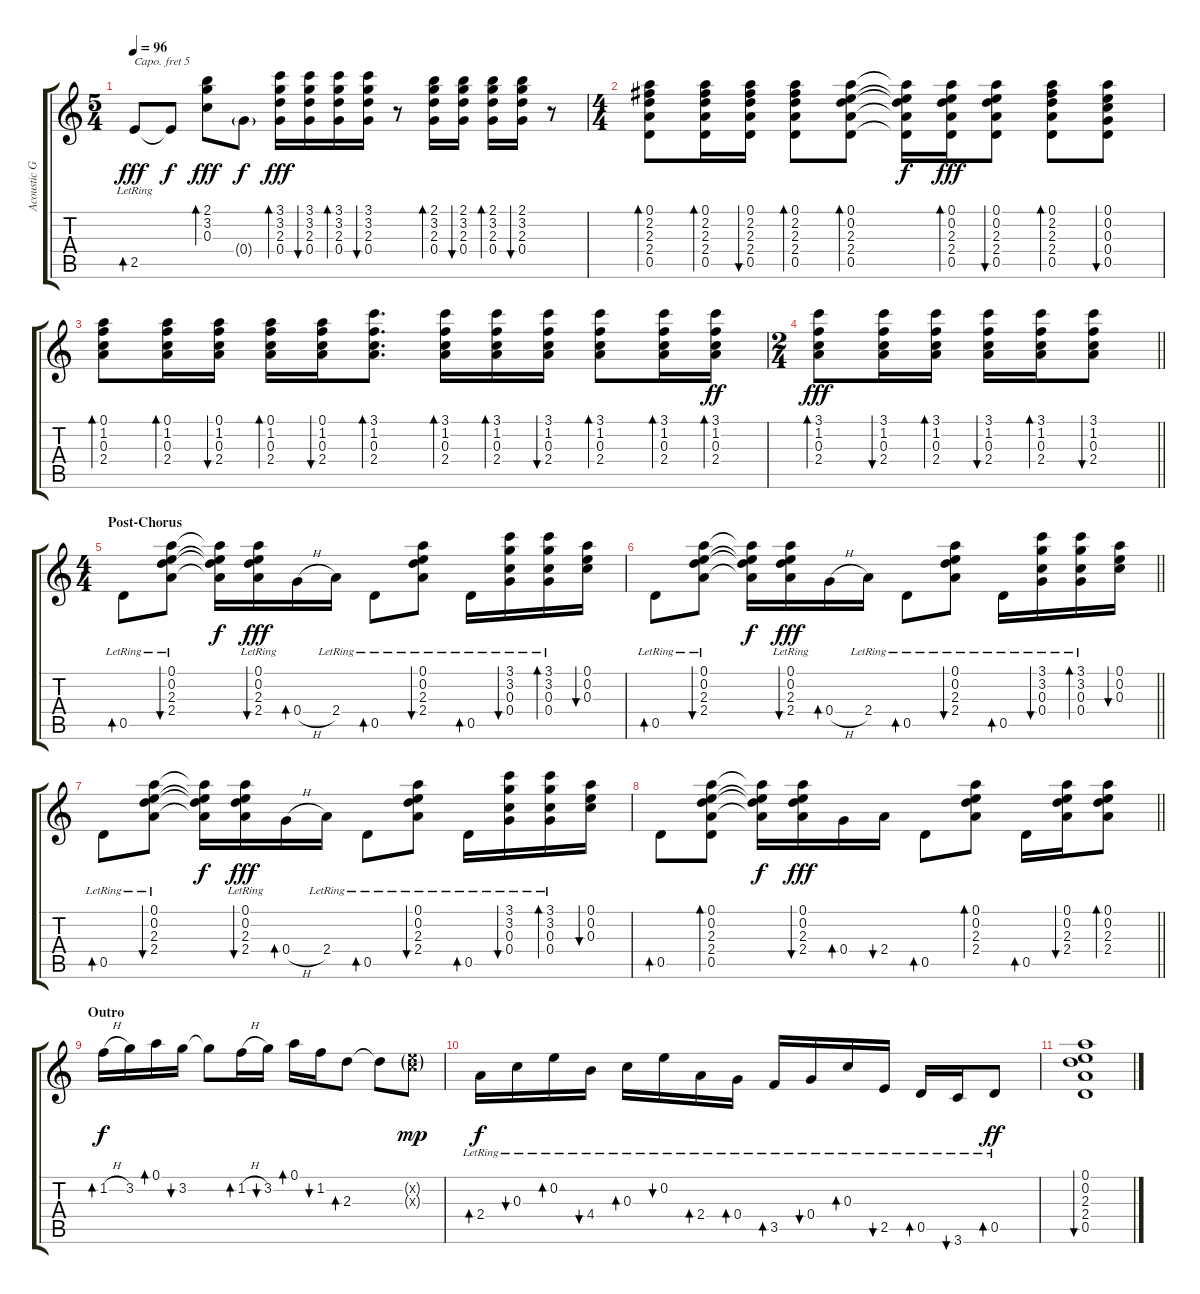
\track ("Acoustic Guitar" "Acoustic G") {instrument acousticguitarsteel}
\staff {score tabs}
\capo 5
\tuning (E4 B3 G3 D3 A2 E2) {hide}
\ts (5 4)
\tempo 96
\clef g2
\ks c
2.5{lr}.8{bd 30 dy fff} 2.5{t}.8{dy f} (2.1 3.2 0.3).8{bd 30 dy fff} 0.4{g}.8{dy f} (3.1 3.2 2.3 0.4).16{bd 30 dy fff} (3.1 3.2 2.3 0.4).16{bu 30} (3.1 3.2 2.3 0.4).16{bd 30} (3.1 3.2 2.3 0.4).16{bu 30} r.8 (2.1 3.2 2.3 0.4).16{bd 30} (2.1 3.2 2.3 0.4).16{bu 30} (2.1 3.2 2.3 0.4).16{bd 30} (2.1 3.2 2.3 0.4).16{bu 30} r.8 |
\ts (4 4)
(0.1 2.2 2.3 2.4 0.5).8{bd 30} (0.1 2.2 2.3 2.4 0.5).16{bd 30} (0.1 2.2 2.3 2.4 0.5).16{bu 30} (0.1 2.2 2.3 2.4 0.5).8{bd 30} (0.1 0.2 2.3 2.4 0.5).8{bd 30} (0.1{t} 0.2{t} 2.3{t} 2.4{t} 0.5{t}).16{dy f} (0.1 0.2 2.3 2.4 0.5).16{bd 30 dy fff} (0.1 0.2 2.3 2.4 0.5).8{bu 30} (0.1 2.2 2.3 2.4 0.5).8{bd 30} (0.1 0.2 0.3 0.4 0.5).8{bu 30} |
(0.1 1.2 0.3 2.4).8{bd 30} (0.1 1.2 0.3 2.4).16{bd 30} (0.1 1.2 0.3 2.4).16{bu 30} (0.1 1.2 0.3 2.4).16{bd 30} (0.1 1.2 0.3 2.4).16{bu 30} (3.1 1.2 0.3 2.4).8{d bd 30} (3.1 1.2 0.3 2.4).16{bd 30} (3.1 1.2 0.3 2.4).16{bd 30} (3.1 1.2 0.3 2.4).16{bu 30} (3.1 1.2 0.3 2.4).8{bd 30} (3.1 1.2 0.3 2.4).16{bd 30} (3.1 1.2 0.3 2.4).16{bd 30 dy ff} |
\ts (2 4)
\barLineRight lightlight
(3.1 1.2 0.3 2.4).8{bd 30 dy fff} (3.1 1.2 0.3 2.4).16{bu 30} (3.1 1.2 0.3 2.4).16{bd 30} (3.1 1.2 0.3 2.4).16{bu 30} (3.1 1.2 0.3 2.4).16{bd 30} (3.1 1.2 0.3 2.4).8{bu 30} |
\ts (4 4)
\section ("" "Post-Chorus")
0.5{lr}.8{bd 30} (0.1{lr} 0.2{lr} 2.3{lr} 2.4{lr}).8{bu 30} (0.1{t} 0.2{t} 2.3{t} 2.4{t}).16{dy f} (0.1{lr} 0.2{lr} 2.3{lr} 2.4{lr}).16{bu 30 dy fff} 0.4{h}.16{bd 30} 2.4{lr}.16 0.5{lr}.8{bd 30} (0.1{lr} 0.2{lr} 2.3{lr} 2.4{lr}).8{bu 30} 0.5{lr}.16{bd 30} (3.1{lr} 3.2{lr} 0.3{lr} 0.4{lr}).16{bu 30} (3.1{lr} 3.2{lr} 0.3{lr} 0.4{lr}).16{bd 30} (0.1 0.2 0.3).16{bu 30} |
\barLineRight lightlight
0.5{lr}.8{bd 30} (0.1{lr} 0.2{lr} 2.3{lr} 2.4{lr}).8{bu 30} (0.1{t} 0.2{t} 2.3{t} 2.4{t}).16{dy f} (0.1{lr} 0.2{lr} 2.3{lr} 2.4{lr}).16{bu 30 dy fff} 0.4{h}.16{bd 30} 2.4{lr}.16 0.5{lr}.8{bd 30} (0.1{lr} 0.2{lr} 2.3{lr} 2.4{lr}).8{bu 30} 0.5{lr}.16{bd 30} (3.1{lr} 3.2{lr} 0.3{lr} 0.4{lr}).16{bu 30} (3.1{lr} 3.2{lr} 0.3{lr} 0.4{lr}).16{bd 30} (0.1 0.2 0.3).16{bu 30} |
0.5{lr}.8{bd 30} (0.1{lr} 0.2{lr} 2.3{lr} 2.4{lr}).8{bu 30} (0.1{t} 0.2{t} 2.3{t} 2.4{t}).16{dy f} (0.1{lr} 0.2{lr} 2.3{lr} 2.4{lr}).16{bu 30 dy fff} 0.4{h}.16{bd 30} 2.4{lr}.16 0.5{lr}.8{bd 30} (0.1{lr} 0.2{lr} 2.3{lr} 2.4{lr}).8{bu 30} 0.5{lr}.16{bd 30} (3.1{lr} 3.2{lr} 0.3{lr} 0.4{lr}).16{bu 30} (3.1{lr} 3.2{lr} 0.3{lr} 0.4{lr}).16{bd 30} (0.1 0.2 0.3).16{bu 30} |
\barLineRight lightlight
0.5.8{bd 30} (0.1 0.2 2.3 2.4 0.5).8{bd 30} (0.1{t} 0.2{t} 2.3{t} 2.4{t}).16{dy f} (0.1 0.2 2.3 2.4).16{bu 30 dy fff} 0.4.16{bd 30} 2.4.16{bu 30} 0.5.8{bd 30} (0.1 0.2 2.3 2.4).8{bd 30} 0.5.16{bd 30} (0.1 0.2 2.3 2.4).16{bu 30} (0.1 0.2 2.3 2.4).8{bd 30} |
\section ("" "Outro")
1.2{h}.16{bd 30 dy f} 3.2.16 0.1.16{bd 30} 3.2.16{bu 30} 3.2{t}.8 1.2{h}.16{bd 30} 3.2.16{bu 30} 0.1.16{bd 30} 1.2.16{bu 30} 2.3.8{bd 30} 2.3{t}.8 (0.2{g x} 0.3{g x}).8{dy mp} |
2.4{lr}.16{bd 30 dy f} 0.3{lr}.16{bu 30} 0.2{lr}.16{bd 30} 4.4{lr}.16{bu 30} 0.3{lr}.16{bd 30} 0.2{lr}.16{bu 30} 2.4{lr}.16{bd 30} 0.4{lr}.16{bd 30} 3.5{lr}.16{bd 30} 0.4{lr}.16{bu 30} 0.3{lr}.16{bd 30} 2.5{lr}.16{bu 30} 0.5{lr}.16{bd 30} 3.6{lr}.16{bu 30} 0.5{lr}.8{bd 30 dy ff} |
(0.1 0.2 2.3 2.4 0.5).1{bu 30}
